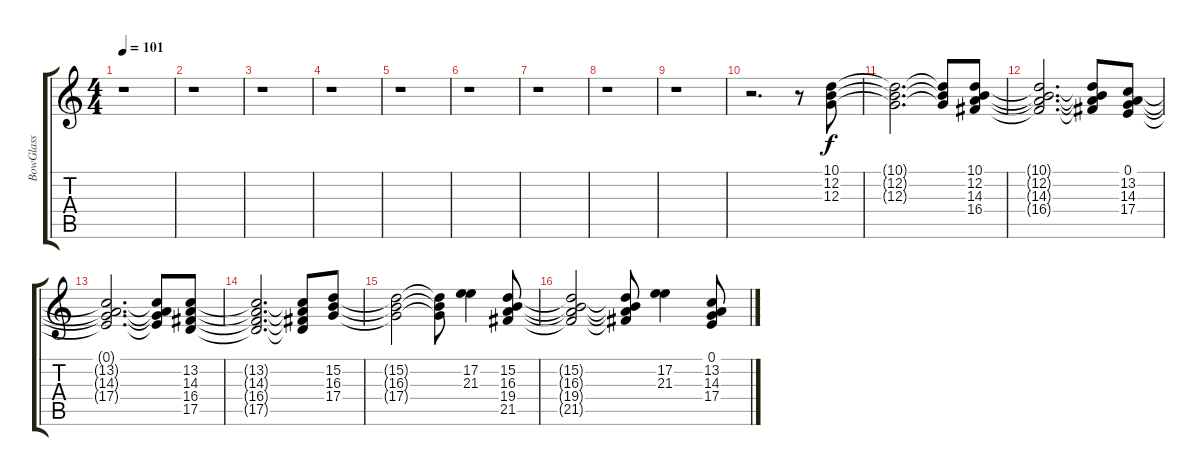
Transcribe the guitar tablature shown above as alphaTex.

\track ("BowGlass" "BowGlass") {instrument pad5bowed}
\staff {score tabs}
\tuning (E4 B3 G3 D3 A2 E2) {hide}
\ts (4 4)
\tempo 101
\clef g2
\ks c
r.1{dy f} |
r.1 |
r.1 |
r.1 |
r.1 |
r.1 |
r.1 |
r.1 |
r.1 |
r.2{d} r.8 (10.1 12.2 12.3).8 |
(10.1{t} 12.2{t} 12.3{t}).2{d} (10.1{t} 12.2{t} 12.3{t}).8 (10.1 12.2 14.3 16.4).8 |
(10.1{t} 12.2{t} 14.3{t} 16.4{t}).2{d} (10.1{t} 12.2{t} 14.3{t} 16.4{t}).8 (0.1 13.2 14.3 17.4).8 |
(0.1{t} 13.2{t} 14.3{t} 17.4{t}).2{d} (0.1{t} 13.2{t} 14.3{t} 17.4{t}).8 (13.2 14.3 16.4 17.5).8 |
(13.2{t} 14.3{t} 16.4{t} 17.5{t}).2{d} (13.2{t} 14.3{t} 16.4{t} 17.5{t}).8 (15.2 16.3 17.4).8 |
(15.2{t} 16.3{t} 17.4{t}).2 (15.2{t} 16.3{t} 17.4{t}).8 (17.2 21.3).4 (15.2 16.3 19.4 21.5).8 |
(15.2{t} 16.3{t} 19.4{t} 21.5{t}).2 (15.2{t} 16.3{t} 19.4{t} 21.5{t}).8 (17.2 21.3).4 (0.1 13.2 14.3 17.4).8
